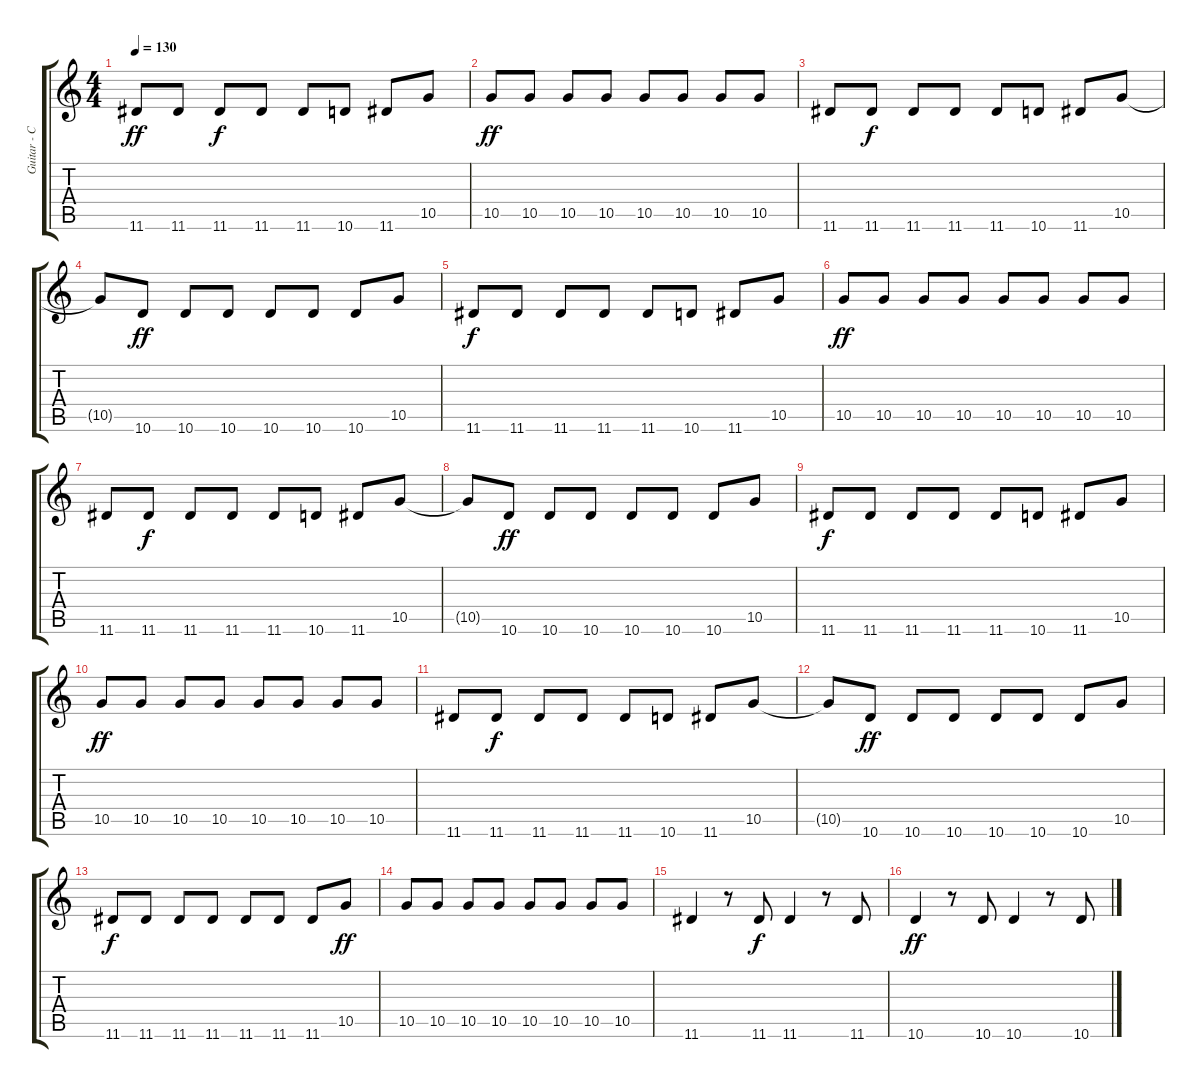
\track ("Guitar - Cody Votolato" "Guitar - C") {instrument electricguitarclean}
\staff {score tabs}
\tuning (E4 B3 G3 D3 A2 E2) {hide}
\ts (4 4)
\tempo 130
\clef g2
\ks c
11.6.8{dy ff} 11.6.8 11.6.8{dy f} 11.6.8 11.6.8 10.6.8 11.6.8 10.5.8 |
10.5.8{dy ff} 10.5.8 10.5.8 10.5.8 10.5.8 10.5.8 10.5.8 10.5.8 |
11.6.8 11.6.8{dy f} 11.6.8 11.6.8 11.6.8 10.6.8 11.6.8 10.5.8 |
10.5{t}.8 10.6.8{dy ff} 10.6.8 10.6.8 10.6.8 10.6.8 10.6.8 10.5.8 |
11.6.8{dy f} 11.6.8 11.6.8 11.6.8 11.6.8 10.6.8 11.6.8 10.5.8 |
10.5.8{dy ff} 10.5.8 10.5.8 10.5.8 10.5.8 10.5.8 10.5.8 10.5.8 |
11.6.8 11.6.8{dy f} 11.6.8 11.6.8 11.6.8 10.6.8 11.6.8 10.5.8 |
10.5{t}.8 10.6.8{dy ff} 10.6.8 10.6.8 10.6.8 10.6.8 10.6.8 10.5.8 |
11.6.8{dy f} 11.6.8 11.6.8 11.6.8 11.6.8 10.6.8 11.6.8 10.5.8 |
10.5.8{dy ff} 10.5.8 10.5.8 10.5.8 10.5.8 10.5.8 10.5.8 10.5.8 |
11.6.8 11.6.8{dy f} 11.6.8 11.6.8 11.6.8 10.6.8 11.6.8 10.5.8 |
10.5{t}.8 10.6.8{dy ff} 10.6.8 10.6.8 10.6.8 10.6.8 10.6.8 10.5.8 |
11.6.8{dy f} 11.6.8 11.6.8 11.6.8 11.6.8 11.6.8 11.6.8 10.5.8{dy ff} |
10.5.8 10.5.8 10.5.8 10.5.8 10.5.8 10.5.8 10.5.8 10.5.8 |
11.6.4 r.8 11.6.8{dy f} 11.6.4 r.8 11.6.8 |
10.6.4{dy ff} r.8 10.6.8 10.6.4 r.8 10.6.8
